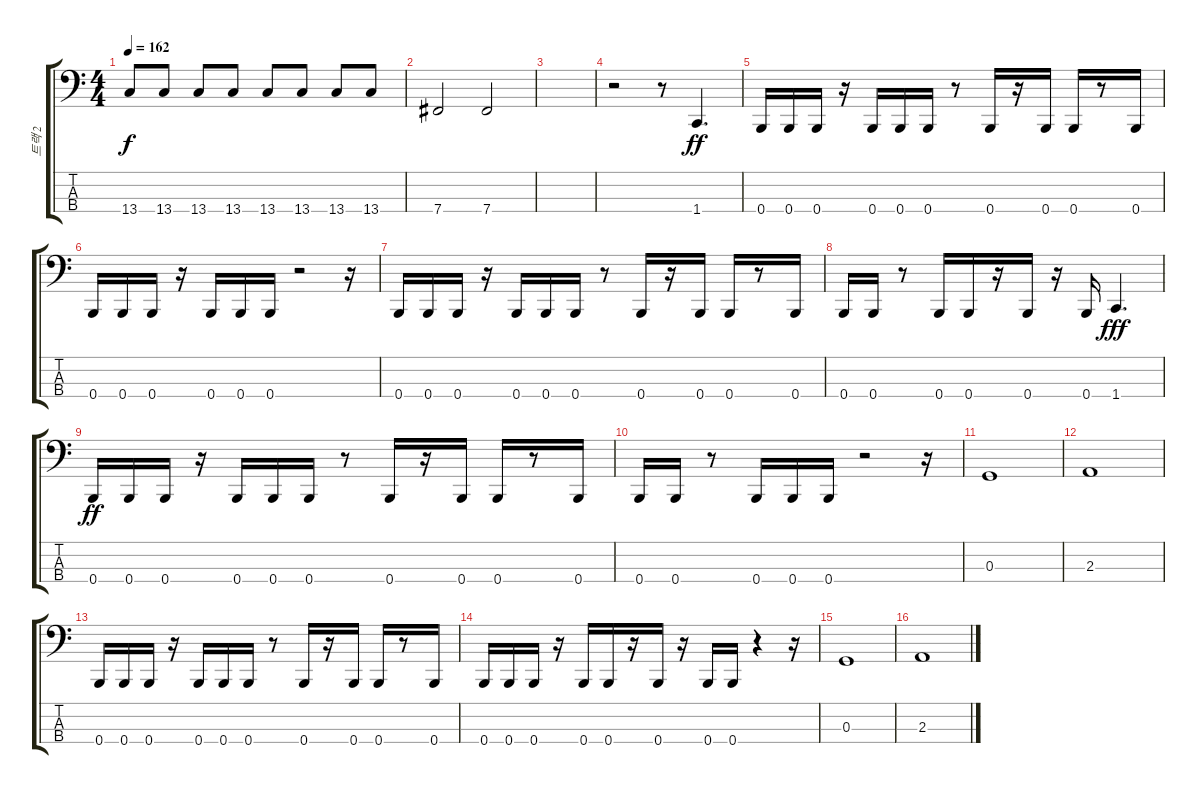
\track ("트랙 2" "트랙 2") {instrument electricbassfinger}
\staff {score tabs}
\tuning (F2 C2 G1 B0) {hide}
\ts (4 4)
\tempo 162
\clef f4
\ks c
13.4.8{dy f} 13.4.8 13.4.8 13.4.8 13.4.8 13.4.8 13.4.8 13.4.8 |
7.4.2 7.4.2 |
|
r.2 r.8 1.4.4{d dy ff} |
0.4.16 0.4.16 0.4.16 r.16 0.4.16 0.4.16 0.4.16 r.8 0.4.16 r.16 0.4.16 0.4.16 r.8 0.4.16 |
0.4.16 0.4.16 0.4.16 r.16 0.4.16 0.4.16 0.4.16 r.2 r.16 |
0.4.16 0.4.16 0.4.16 r.16 0.4.16 0.4.16 0.4.16 r.8 0.4.16 r.16 0.4.16 0.4.16 r.8 0.4.16 |
0.4.16 0.4.16 r.8 0.4.16 0.4.16 r.16 0.4.16 r.16 0.4.16 1.4.4{d dy fff} |
0.4.16{dy ff} 0.4.16 0.4.16 r.16 0.4.16 0.4.16 0.4.16 r.8 0.4.16 r.16 0.4.16 0.4.16 r.8 0.4.16 |
0.4.16 0.4.16 r.8 0.4.16 0.4.16 0.4.16 r.2 r.16 |
0.3.1 |
2.3.1 |
0.4.16 0.4.16 0.4.16 r.16 0.4.16 0.4.16 0.4.16 r.8 0.4.16 r.16 0.4.16 0.4.16 r.8 0.4.16 |
0.4.16 0.4.16 0.4.16 r.16 0.4.16 0.4.16 r.16 0.4.16 r.16 0.4.16 0.4.16 r.4 r.16 |
0.3.1 |
2.3.1
